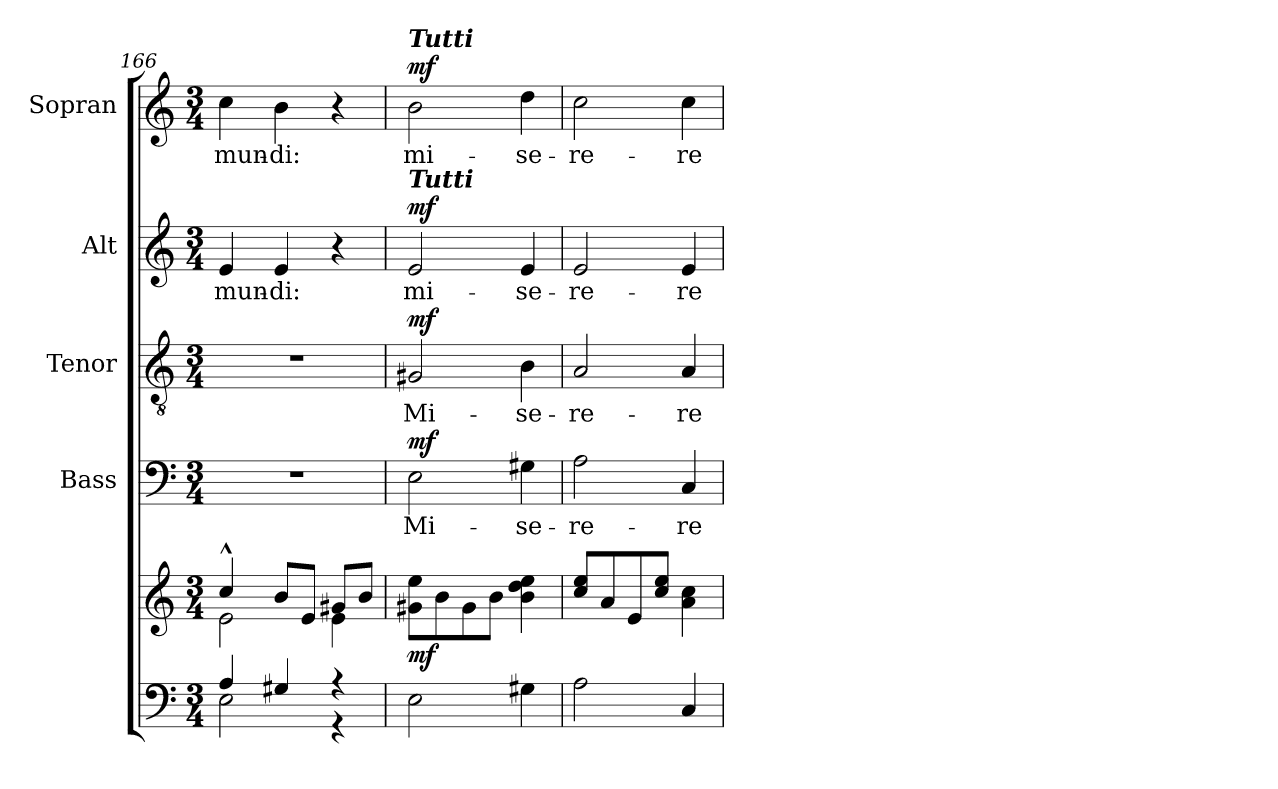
**kern	**kern	**dynam	**kern	**text	**dynam	**kern	**text	**dynam	**kern	**text	**dynam	**kern	**text	**dynam
*part5	*part5	*part5	*part4	*part4	*part4	*part3	*part3	*part3	*part2	*part2	*part2	*part1	*part1	*part1
*staff6	*staff5	*staff5/6	*staff4	*staff4	*staff4	*staff3	*staff3	*staff3	*staff2	*staff2	*staff2	*staff1	*staff1	*staff1
*	*	*	*I"Bass	*	*	*I"Tenor	*	*	*I"Alt	*	*	*I"Sopran	*	*
*	*	*	*I'B.	*	*	*I'T.	*	*	*I'A.	*	*	*I'S.	*	*
*clefF4	*clefG2	*	*clefF4	*	*	*clefGv2	*	*	*clefG2	*	*	*clefG2	*	*
*k[]	*k[]	*	*k[]	*	*	*k[]	*	*	*k[]	*	*	*k[]	*	*
*C:	*C:	*	*C:	*	*	*C:	*	*	*C:	*	*	*C:	*	*
*M3/4	*M3/4	*	*M3/4	*	*	*M3/4	*	*	*M3/4	*	*	*M3/4	*	*
=166	=166	=166	=166	=166	=166	=166	=166	=166	=166	=166	=166	=166	=166	=166
*^	*^	*	*	*	*	*	*	*	*	*	*	*	*	*
!	!	!	!	!	!	!	!	!	!	!	!	!LO:LY:b	!	!	!LO:LY:b	!
4A/	2E\	4cc^^>/	2e\	.	2.r	.	.	2.r	.	.	4e/	mun-	.	4cc\	mun-	.
!	!	!	!	!	!	!	!	!	!	!	!	!LO:LY:b	!	!	!LO:LY:b	!
4G#X/	.	8b/L	.	.	.	.	.	.	.	.	4e/	-di:	.	4b\	-di:	.
.	.	8e/J	.	.	.	.	.	.	.	.	.	.	.	.	.	.
4r	4r	8g#X/L	4e\	.	.	.	.	.	.	.	4r	.	.	4r	.	.
.	.	8b/J	.	.	.	.	.	.	.	.	.	.	.	.	.	.
*v	*v	*	*	*	*	*	*	*	*	*	*	*	*	*	*	*
*	*v	*v	*	*	*	*	*	*	*	*	*	*	*	*	*
=167	=167	=167	=167	=167	=167	=167	=167	=167	=167	=167	=167	=167	=167	=167
!	!	!	!	!	!	!	!	!	!	!	!	!LO:TX:a:Bi:t=Tutti	!	!
!	!	!	!	!	!	!	!	!	!LO:TX:a:Bi:t=Tutti	!	!	!	!	!
!	!	!LO:DY:b	!	!LO:LY:b	!LO:DY:a	!	!LO:LY:b	!LO:DY:a	!	!LO:LY:b	!LO:DY:a	!	!LO:LY:b	!LO:DY:a
2E\	8g#X\ 8ee\L	mf	2E\	Mi-	mf	2G#X/	Mi-	mf	2e/	mi-	mf	2b\	mi-	mf
.	8b\	.	.	.	.	.	.	.	.	.	.	.	.	.
.	8g#\	.	.	.	.	.	.	.	.	.	.	.	.	.
.	8b\J	.	.	.	.	.	.	.	.	.	.	.	.	.
!	!	!	!	!LO:LY:b	!	!	!LO:LY:b	!	!	!LO:LY:b	!	!	!LO:LY:b	!
4G#X\	4b\ 4dd\ 4ee\	.	4G#X\	-se-	.	4B\	-se-	.	4e/	-se-	.	4dd\	-se-	.
=168	=168	=168	=168	=168	=168	=168	=168	=168	=168	=168	=168	=168	=168	=168
!	!	!	!	!LO:LY:b	!	!	!LO:LY:b	!	!	!LO:LY:b	!	!	!LO:LY:b	!
2A\	8cc/ 8ee/L	.	2A\	-re-	.	2A/	-re-	.	2e/	-re-	.	2cc\	-re-	.
.	8a/	.	.	.	.	.	.	.	.	.	.	.	.	.
.	8e/	.	.	.	.	.	.	.	.	.	.	.	.	.
.	8cc/ 8ee/J	.	.	.	.	.	.	.	.	.	.	.	.	.
!	!	!	!	!LO:LY:b	!	!	!LO:LY:b	!	!	!LO:LY:b	!	!	!LO:LY:b	!
4C/	4a\ 4cc\	.	4C/	-re	.	4A/	-re	.	4e/	-re	.	4cc\	-re	.
=	=	=	=	=	=	=	=	=	=	=	=	=	=	=
*-	*-	*-	*-	*-	*-	*-	*-	*-	*-	*-	*-	*-	*-	*-
